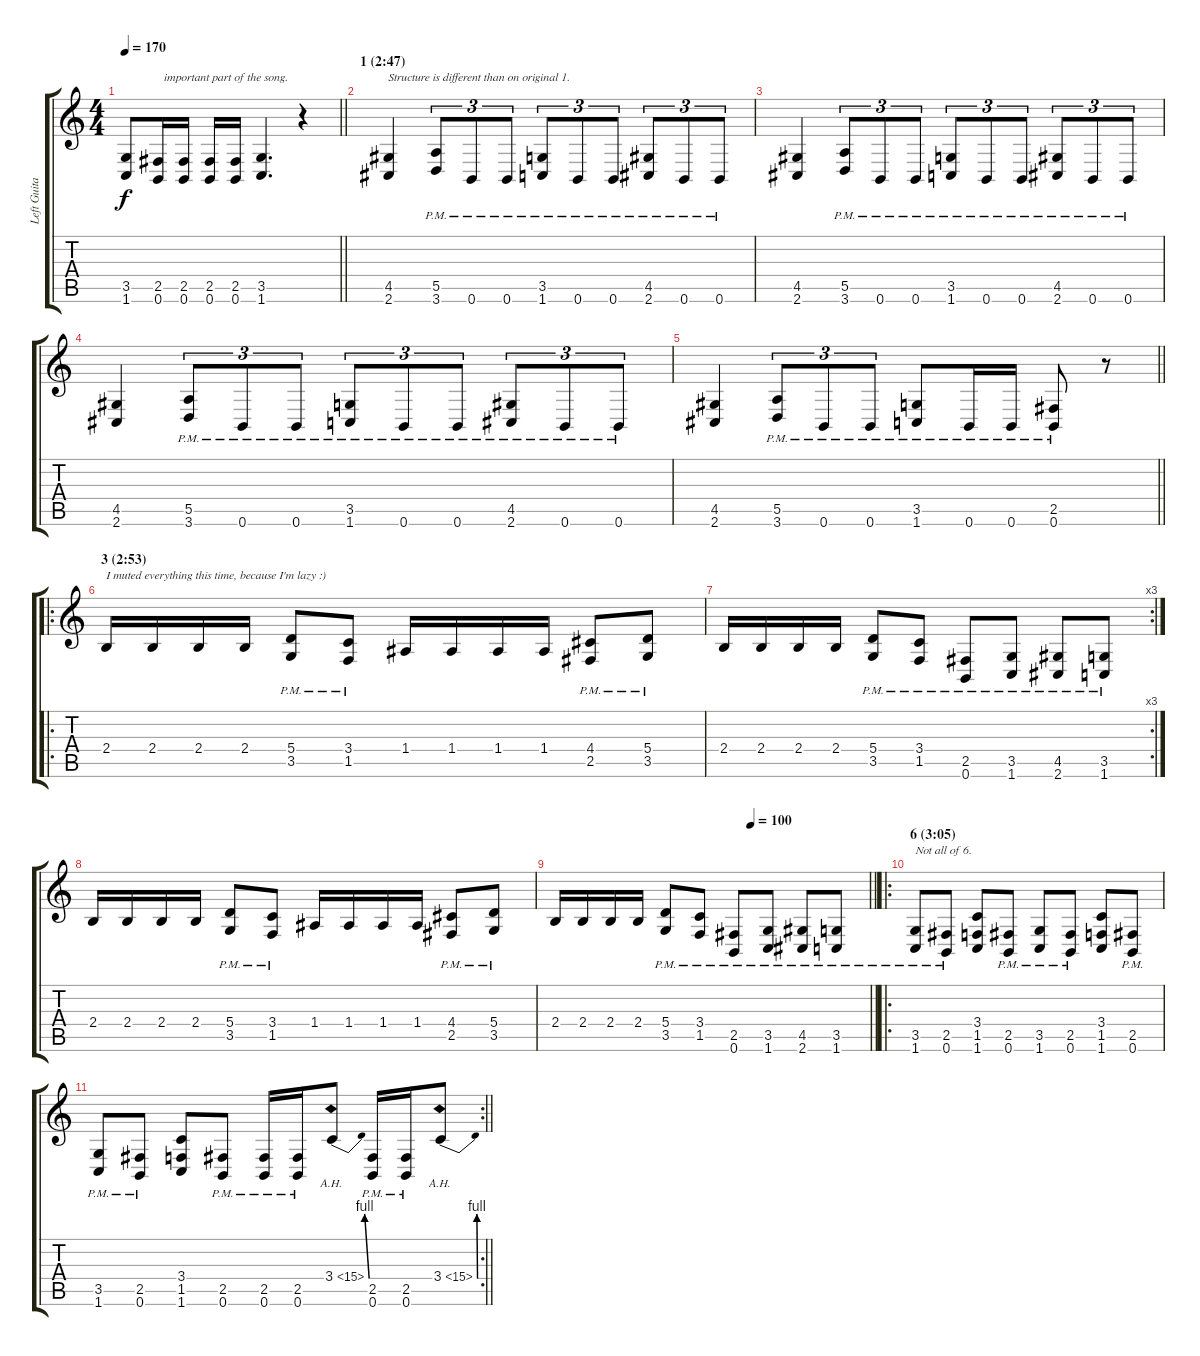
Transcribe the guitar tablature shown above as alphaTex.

\track ("Left Guitar" "Left Guita") {instrument overdrivenguitar}
\staff {score tabs}
\tuning (B3 Gb3 D3 A2 E2 B1) {hide}
\ts (4 4)
\tempo 170
\clef g2
\barLineRight lightlight
\ks c
(3.5 1.6).8{dy f} (2.5 0.6).16{txt "  important part of the song."} (2.5 0.6).16 (2.5 0.6).16 (2.5 0.6).16 (3.5 1.6).4{d} r.4 |
\section ("" "1 (2:47)")
(4.5 2.6).4{txt "Structure is different than on original 1."} (5.5{pm} 3.6{pm}).8{tu (3 2)} 0.6{pm}.8{tu (3 2)} 0.6{pm}.8{tu (3 2)} (3.5{pm} 1.6{pm}).8{tu (3 2)} 0.6{pm}.8{tu (3 2)} 0.6{pm}.8{tu (3 2)} (4.5{pm} 2.6{pm}).8{tu (3 2)} 0.6{pm}.8{tu (3 2)} 0.6{pm}.8{tu (3 2)} |
(4.5 2.6).4 (5.5{pm} 3.6{pm}).8{tu (3 2)} 0.6{pm}.8{tu (3 2)} 0.6{pm}.8{tu (3 2)} (3.5{pm} 1.6{pm}).8{tu (3 2)} 0.6{pm}.8{tu (3 2)} 0.6{pm}.8{tu (3 2)} (4.5{pm} 2.6{pm}).8{tu (3 2)} 0.6{pm}.8{tu (3 2)} 0.6{pm}.8{tu (3 2)} |
(4.5 2.6).4 (5.5{pm} 3.6{pm}).8{tu (3 2)} 0.6{pm}.8{tu (3 2)} 0.6{pm}.8{tu (3 2)} (3.5{pm} 1.6{pm}).8{tu (3 2)} 0.6{pm}.8{tu (3 2)} 0.6{pm}.8{tu (3 2)} (4.5{pm} 2.6{pm}).8{tu (3 2)} 0.6{pm}.8{tu (3 2)} 0.6{pm}.8{tu (3 2)} |
\barLineRight lightlight
(4.5 2.6).4 (5.5{pm} 3.6{pm}).8{tu (3 2)} 0.6{pm}.8{tu (3 2)} 0.6{pm}.8{tu (3 2)} (3.5{pm} 1.6{pm}).8 0.6{pm}.16 0.6{pm}.16 (2.5{pm} 0.6{pm}).8 r.8 |
\ro
\section ("" "3 (2:53)")
2.4.16{txt "I muted everything this time, because I'm lazy :)"} 2.4.16 2.4.16 2.4.16 (5.4{pm} 3.5{pm}).8 (3.4{pm} 1.5{pm}).8 1.4.16 1.4.16 1.4.16 1.4.16 (4.4{pm} 2.5{pm}).8 (5.4{pm} 3.5{pm}).8 |
\rc 3
2.4.16 2.4.16 2.4.16 2.4.16 (5.4{pm} 3.5{pm}).8 (3.4{pm} 1.5{pm}).8 (2.5{pm} 0.6{pm}).8 (3.5{pm} 1.6{pm}).8 (4.5{pm} 2.6{pm}).8 (3.5{pm} 1.6{pm}).8 |
2.4.16 2.4.16 2.4.16 2.4.16 (5.4{pm} 3.5{pm}).8 (3.4{pm} 1.5{pm}).8 1.4.16 1.4.16 1.4.16 1.4.16 (4.4{pm} 2.5{pm}).8 (5.4{pm} 3.5{pm}).8 |
\tempo (100 0.625)
\barLineRight lightlight
2.4.16 2.4.16 2.4.16 2.4.16 (5.4{pm} 3.5{pm}).8 (3.4{pm} 1.5{pm}).8 (2.5{pm} 0.6{pm}).8 (3.5{pm} 1.6{pm}).8 (4.5{pm} 2.6{pm}).8 (3.5{pm} 1.6{pm}).8 |
\ro
\section ("" "6 (3:05)")
(3.5{pm} 1.6{pm}).8{txt "Not all of 6."} (2.5{pm} 0.6{pm}).8 (3.4 1.5 1.6).8 (2.5{pm} 0.6{pm}).8 (3.5{pm} 1.6{pm}).8 (2.5{pm} 0.6{pm}).8 (3.4 1.5 1.6).8 (2.5{pm} 0.6{pm}).8 |
\rc 2
\barLineRight lightlight
(3.5{pm} 1.6{pm}).8 (2.5{pm} 0.6{pm}).8 (3.4 1.5 1.6).8 (2.5{pm} 0.6{pm}).8 (2.5{pm} 0.6{pm}).16 (2.5{pm} 0.6{pm}).16 3.4{be (bend 0 0 60 4) ah 12}.8 (2.5{pm} 0.6{pm}).16 (2.5{pm} 0.6{pm}).16 3.4{be (bend 0 0 60 4) ah 12}.8
